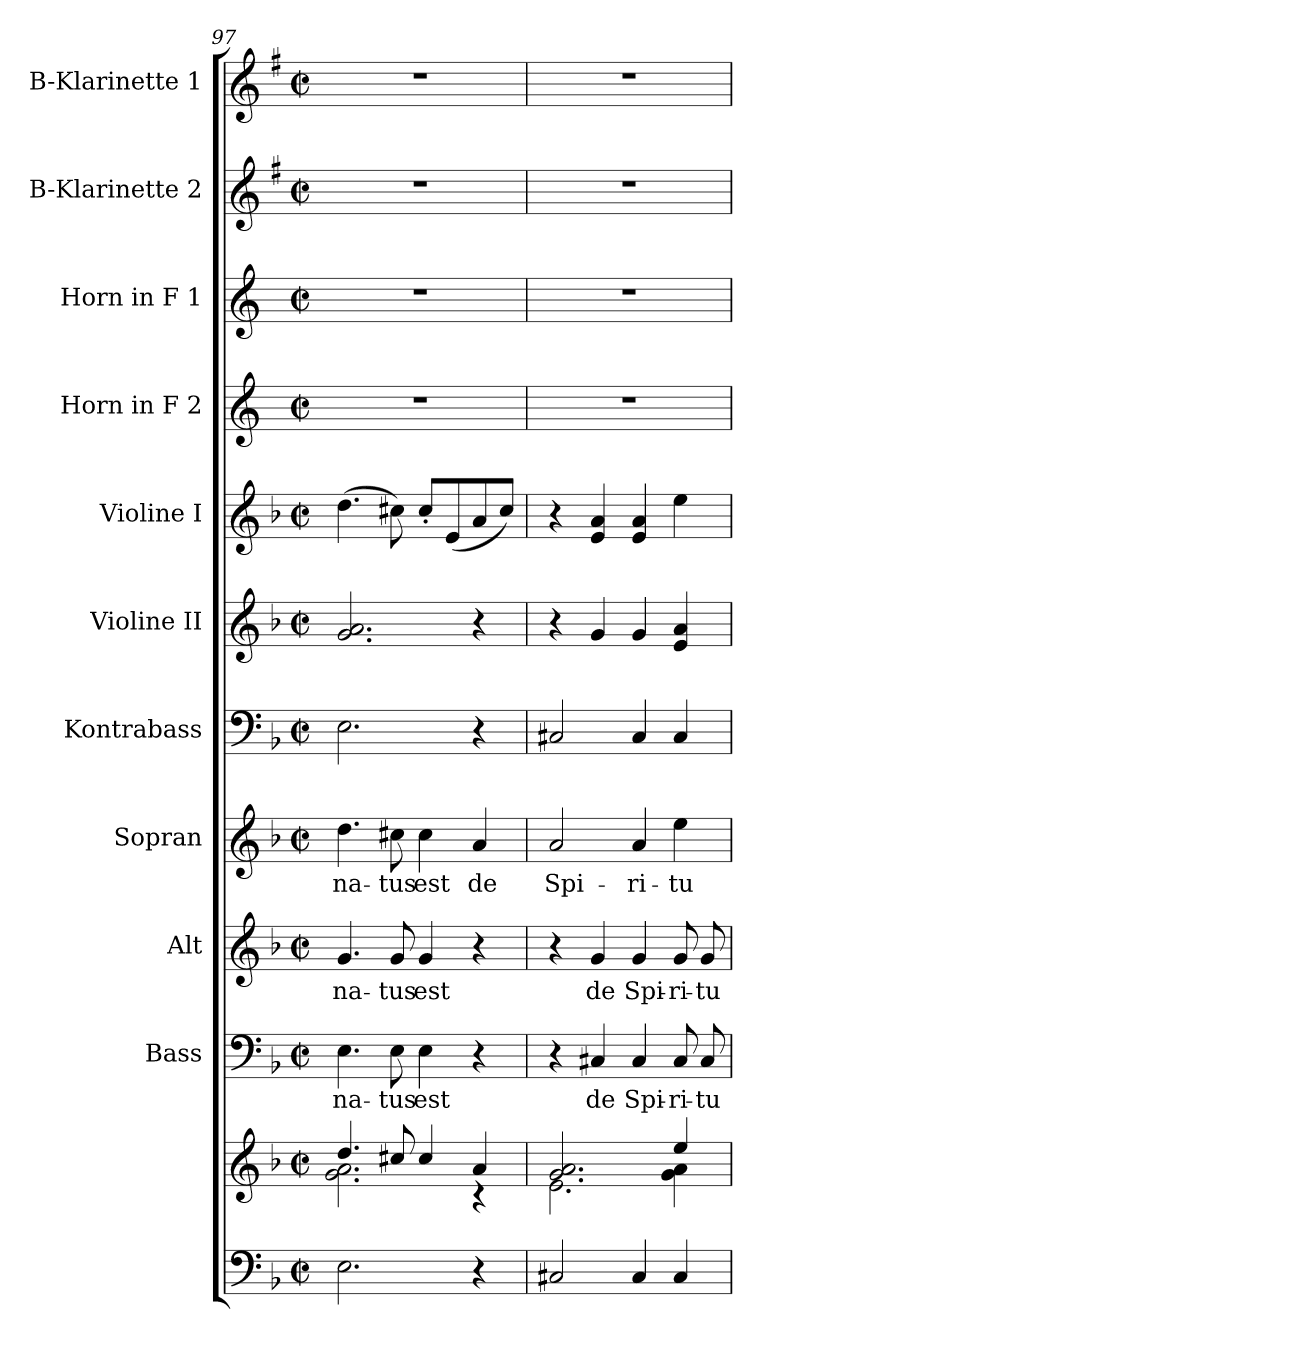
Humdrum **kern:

**kern	**kern	**kern	**text	**kern	**text	**kern	**text	**kern	**kern	**kern	**kern	**kern	**kern	**kern
*part11	*part11	*part10	*part10	*part9	*part9	*part8	*part8	*part7	*part6	*part5	*part4	*part3	*part2	*part1
*staff12	*staff11	*staff10	*staff10	*staff9	*staff9	*staff8	*staff8	*staff7	*staff6	*staff5	*staff4	*staff3	*staff2	*staff1
*	*	*I"Bass	*	*I"Alt	*	*I"Sopran	*	*I"Kontrabass	*I"Violine II	*I"Violine I	*I"Horn in F 2	*I"Horn in F 1	*I"B-Klarinette 2	*I"B-Klarinette 1
*	*	*I'B.	*	*I'A.	*	*I'S.	*	*I'Kb.	*I'Vl. II	*I'Vl. I	*	*	*I'B Kl. 2	*I'B Kl. 1
!!LO:PB:g=z
*clefF4	*clefG2	*clefF4	*	*clefG2	*	*clefG2	*	*clefF4	*clefG2	*clefG2	*clefG2	*clefG2	*clefG2	*clefG2
*	*	*	*	*	*	*	*	*ITrd7c12	*	*	*ITrd4c7	*ITrd4c7	*ITrd1c2	*ITrd1c2
*k[b-]	*k[b-]	*k[b-]	*	*k[b-]	*	*k[b-]	*	*k[b-]	*k[b-]	*k[b-]	*k[b-]	*k[b-]	*k[b-]	*k[b-]
*F:	*F:	*F:	*	*F:	*	*F:	*	*F:	*F:	*F:	*F:	*F:	*F:	*F:
*M2/2	*M2/2	*M2/2	*	*M2/2	*	*M2/2	*	*M2/2	*M2/2	*M2/2	*M2/2	*M2/2	*M2/2	*M2/2
*met(c|)	*met(c|)	*met(c|)	*	*met(c|)	*	*met(c|)	*	*met(c|)	*met(c|)	*met(c|)	*met(c|)	*met(c|)	*met(c|)	*met(c|)
=97	=97	=97	=97	=97	=97	=97	=97	=97	=97	=97	=97	=97	=97	=97
*	*^	*	*	*	*	*	*	*	*	*	*	*	*	*
!	!	!	!	!LO:LY:b	!	!LO:LY:b	!	!LO:LY:b	!	!	!	!	!	!	!
2.E\	4.dd/	2.g\ 2.a\	4.E\	-na-	4.g/	-na-	4.dd\	-na-	2.EE\	2.g/ 2.a/	(>4.dd\	1r	1r	1r	1r
!	!	!	!	!LO:LY:b	!	!LO:LY:b	!	!LO:LY:b	!	!	!	!	!	!	!
.	8cc#X/	.	8E\	-tus	8g/	-tus	8cc#X\	-tus	.	.	8cc#X\)	.	.	.	.
!	!	!	!	!LO:LY:b	!	!LO:LY:b	!	!LO:LY:b	!	!	!	!	!	!	!
.	4cc#/	.	4E\	est	4g/	est	4cc#\	est	.	.	8cc#'</L	.	.	.	.
.	.	.	.	.	.	.	.	.	.	.	(<8e/	.	.	.	.
!	!	!	!	!	!	!	!	!LO:LY:b	!	!	!	!	!	!	!
4r	4a/	4rc	4r	.	4r	.	4a/	de	4r	4r	8a/	.	.	.	.
.	.	.	.	.	.	.	.	.	.	.	8cc#/J)	.	.	.	.
=98	=98	=98	=98	=98	=98	=98	=98	=98	=98	=98	=98	=98	=98	=98	=98
!	!	!	!	!	!	!	!	!LO:LY:b	!	!	!	!	!	!	!
2C#X/	2.g/ 2.a/	2.e\	4r	.	4r	.	2a/	Spi-	2CC#X/	4r	4r	1r	1r	1r	1r
!	!	!	!	!LO:LY:b	!	!LO:LY:b	!	!	!	!	!	!	!	!	!
.	.	.	4C#X/	de	4g/	de	.	.	.	4g/	4e/ 4a/	.	.	.	.
!	!	!	!	!LO:LY:b	!	!LO:LY:b	!	!LO:LY:b	!	!	!	!	!	!	!
4C#/	.	.	4C#/	Spi-	4g/	Spi-	4a/	-ri-	4CC#/	4g/	4e/ 4a/	.	.	.	.
!	!	!	!	!LO:LY:b	!	!LO:LY:b	!	!LO:LY:b	!	!	!	!	!	!	!
4C#/	4ee/	4g\ 4a\	8C#/	-ri-	8g/	-ri-	4ee\	-tu	4CC#/	4e/ 4a/	4ee\	.	.	.	.
!	!	!	!	!LO:LY:b	!	!LO:LY:b	!	!	!	!	!	!	!	!	!
.	.	.	8C#/	-tu	8g/	-tu	.	.	.	.	.	.	.	.	.
*	*v	*v	*	*	*	*	*	*	*	*	*	*	*	*	*
=	=	=	=	=	=	=	=	=	=	=	=	=	=	=
*-	*-	*-	*-	*-	*-	*-	*-	*-	*-	*-	*-	*-	*-	*-
